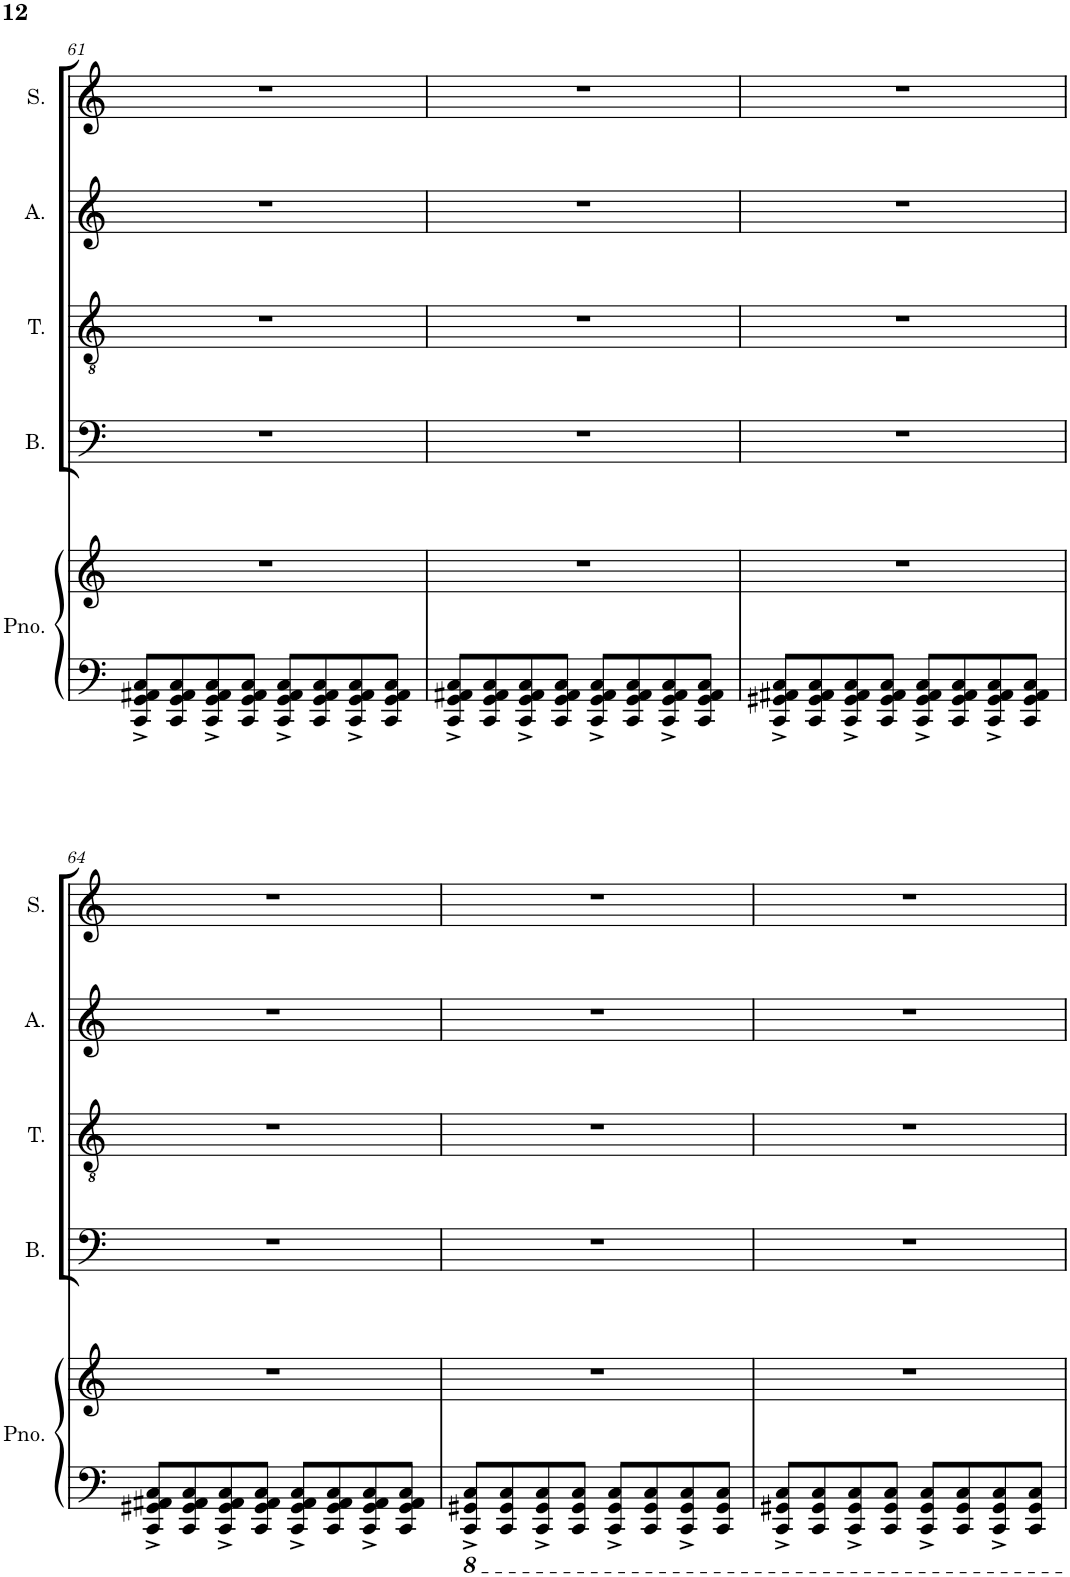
**kern	**kern	**kern	**kern	**kern	**kern
*part5	*part5	*part4	*part3	*part2	*part1
*staff6	*staff5	*staff4	*staff3	*staff2	*staff1
*I"Piano	*	*I"Bass	*I"Tenor	*I"Alto	*I"Soprano
*I'Pno.	*	*I'B.	*I'T.	*I'A.	*I'S.
!!LO:PB:g=z
*clefF4	*clefG2	*clefF4	*clefGv2	*clefG2	*clefG2
*k[]	*k[]	*k[]	*k[]	*k[]	*k[]
*M4/4	*M4/4	*M4/4	*M4/4	*M4/4	*M4/4
=61	=61	=61	=61	=61	=61
8CC/^ 8GG/^ 8AA#X/^ 8C/^L	1r	1r	1r	1r	1r
8CC/ 8GG/ 8AA#/ 8C/	.	.	.	.	.
8CC/^ 8GG/^ 8AA#/^ 8C/^	.	.	.	.	.
8CC/ 8GG/ 8AA#/ 8C/J	.	.	.	.	.
8CC/^ 8GG/^ 8AA#/^ 8C/^L	.	.	.	.	.
8CC/ 8GG/ 8AA#/ 8C/	.	.	.	.	.
8CC/^ 8GG/^ 8AA#/^ 8C/^	.	.	.	.	.
8CC/ 8GG/ 8AA#/ 8C/J	.	.	.	.	.
=62	=62	=62	=62	=62	=62
8CC/^ 8GG/^ 8AA#X/^ 8C/^L	1r	1r	1r	1r	1r
8CC/ 8GG/ 8AA#/ 8C/	.	.	.	.	.
8CC/^ 8GG/^ 8AA#/^ 8C/^	.	.	.	.	.
8CC/ 8GG/ 8AA#/ 8C/J	.	.	.	.	.
8CC/^ 8GG/^ 8AA#/^ 8C/^L	.	.	.	.	.
8CC/ 8GG/ 8AA#/ 8C/	.	.	.	.	.
8CC/^ 8GG/^ 8AA#/^ 8C/^	.	.	.	.	.
8CC/ 8GG/ 8AA#/ 8C/J	.	.	.	.	.
=63	=63	=63	=63	=63	=63
8CC/^ 8GG#X/^ 8AA#X/^ 8C/^L	1r	1r	1r	1r	1r
8CC/ 8GG#/ 8AA#/ 8C/	.	.	.	.	.
8CC/^ 8GG#/^ 8AA#/^ 8C/^	.	.	.	.	.
8CC/ 8GG#/ 8AA#/ 8C/J	.	.	.	.	.
8CC/^ 8GG#/^ 8AA#/^ 8C/^L	.	.	.	.	.
8CC/ 8GG#/ 8AA#/ 8C/	.	.	.	.	.
8CC/^ 8GG#/^ 8AA#/^ 8C/^	.	.	.	.	.
8CC/ 8GG#/ 8AA#/ 8C/J	.	.	.	.	.
!!LO:LB:g=z
=64	=64	=64	=64	=64	=64
8CC/^ 8GG#X/^ 8AA#X/^ 8C/^L	1r	1r	1r	1r	1r
8CC/ 8GG#/ 8AA#/ 8C/	.	.	.	.	.
8CC/^ 8GG#/^ 8AA#/^ 8C/^	.	.	.	.	.
8CC/ 8GG#/ 8AA#/ 8C/J	.	.	.	.	.
8CC/^ 8GG#/^ 8AA#/^ 8C/^L	.	.	.	.	.
8CC/ 8GG#/ 8AA#/ 8C/	.	.	.	.	.
8CC/^ 8GG#/^ 8AA#/^ 8C/^	.	.	.	.	.
8CC/ 8GG#/ 8AA#/ 8C/J	.	.	.	.	.
=65	=65	=65	=65	=65	=65
8CCC/^ 8GGG#X/^ 8CC/^L	1r	1r	1r	1r	1r
8CCC/ 8GGG#/ 8CC/	.	.	.	.	.
8CCC/^ 8GGG#/^ 8CC/^	.	.	.	.	.
8CCC/ 8GGG#/ 8CC/J	.	.	.	.	.
8CCC/^ 8GGG#/^ 8CC/^L	.	.	.	.	.
8CCC/ 8GGG#/ 8CC/	.	.	.	.	.
8CCC/^ 8GGG#/^ 8CC/^	.	.	.	.	.
8CCC/ 8GGG#/ 8CC/J	.	.	.	.	.
=66	=66	=66	=66	=66	=66
8CCC/^ 8GGG#X/^ 8CC/^L	1r	1r	1r	1r	1r
8CCC/ 8GGG#/ 8CC/	.	.	.	.	.
8CCC/^ 8GGG#/^ 8CC/^	.	.	.	.	.
8CCC/ 8GGG#/ 8CC/J	.	.	.	.	.
8CCC/^ 8GGG#/^ 8CC/^L	.	.	.	.	.
8CCC/ 8GGG#/ 8CC/	.	.	.	.	.
8CCC/^ 8GGG#/^ 8CC/^	.	.	.	.	.
8CCC/ 8GGG#/ 8CC/J	.	.	.	.	.
=	=	=	=	=	=
*-	*-	*-	*-	*-	*-
